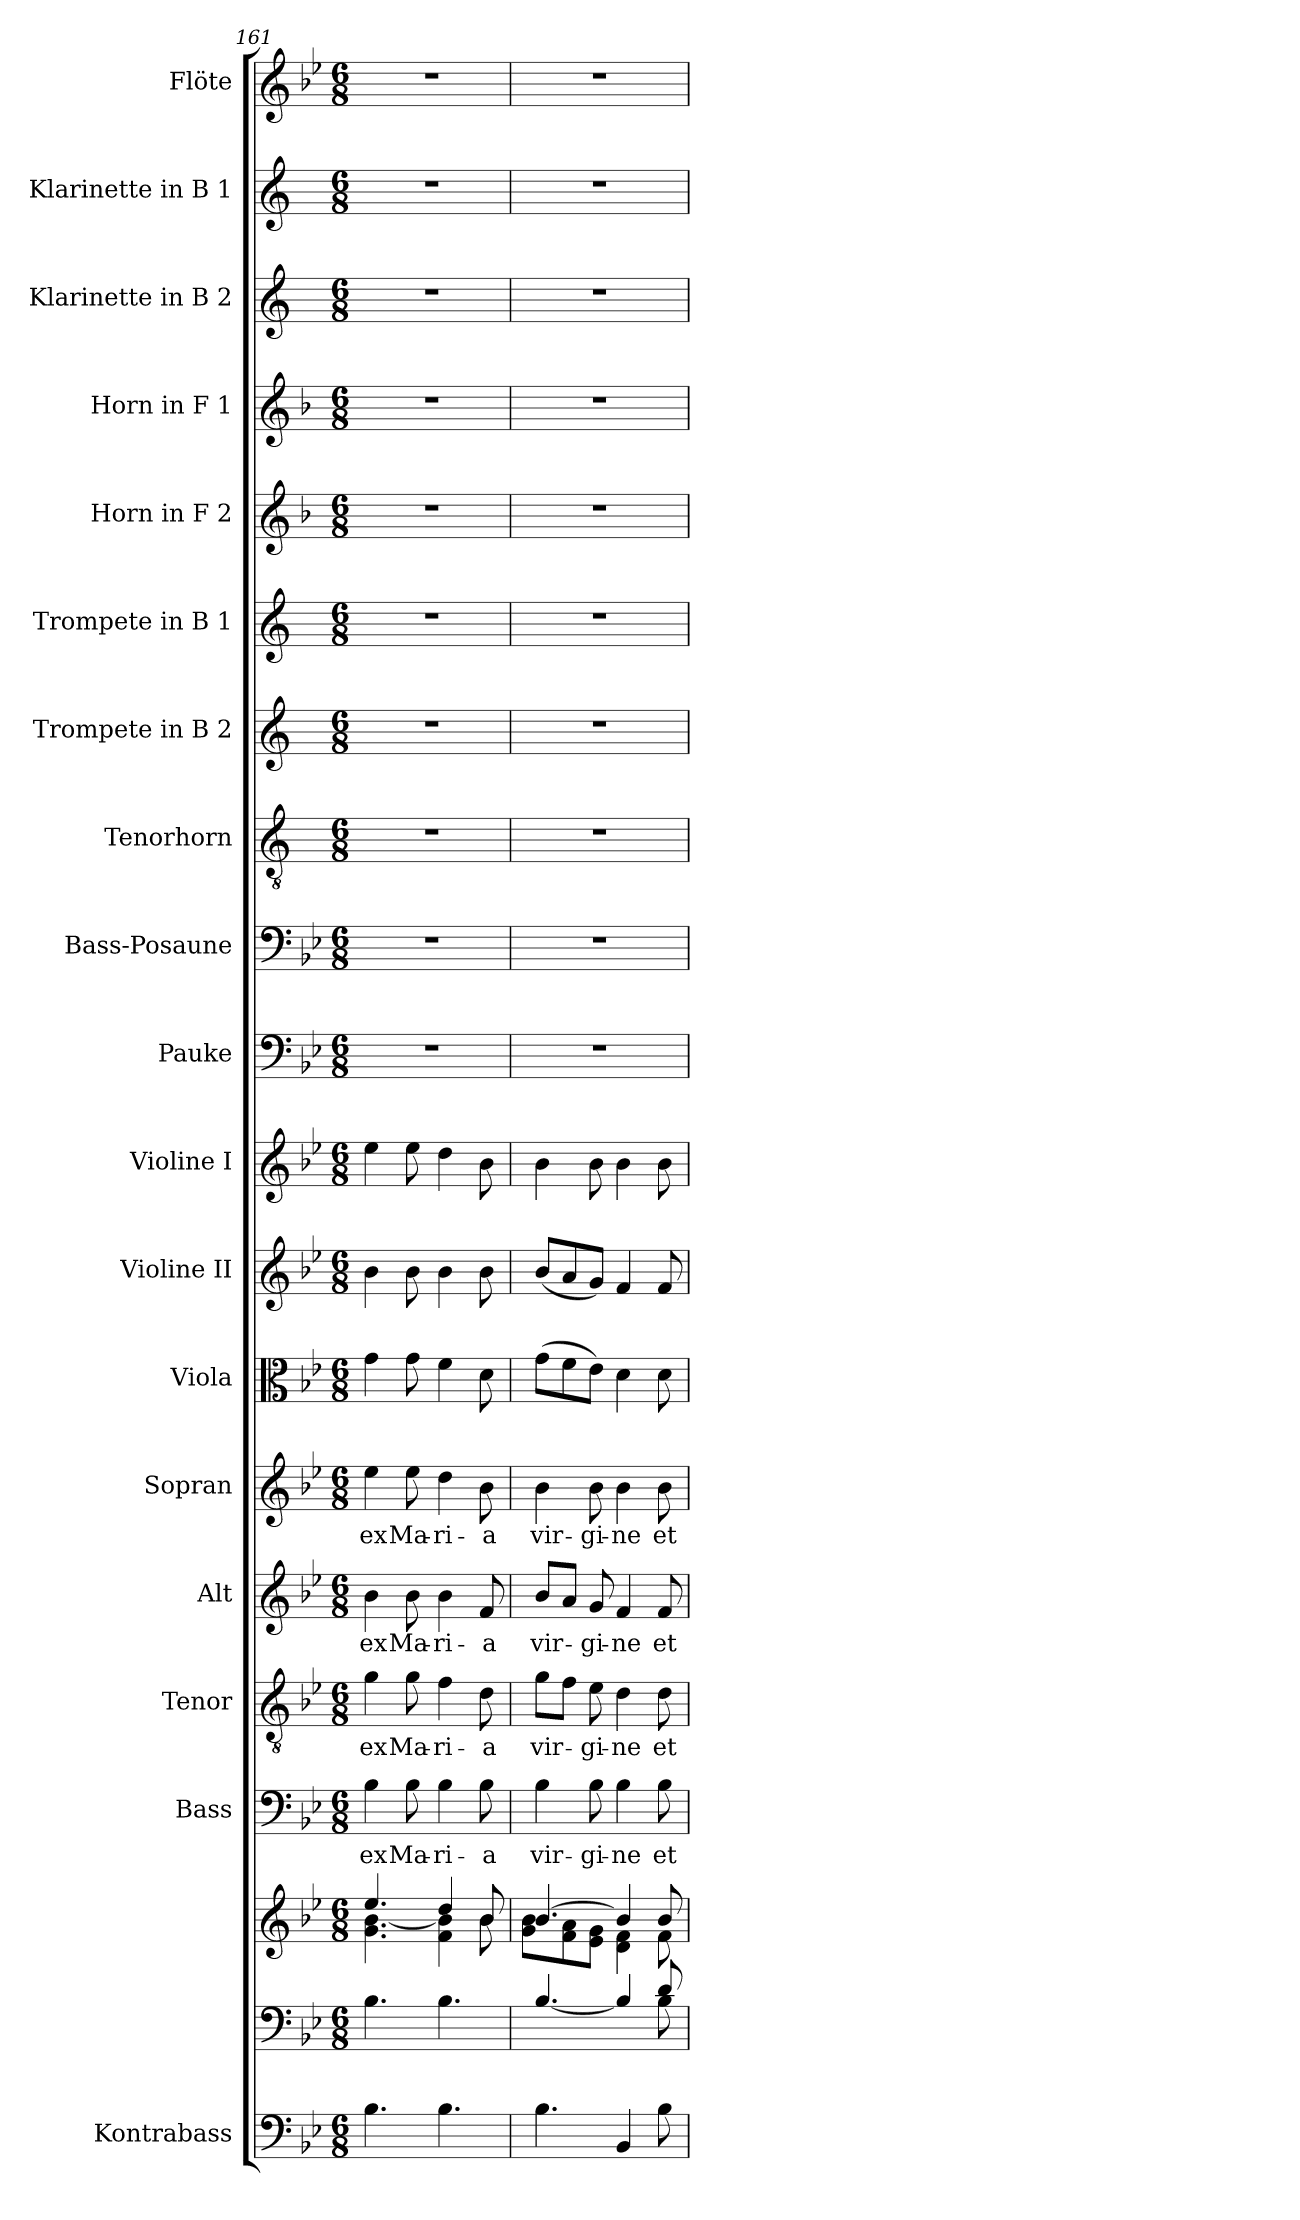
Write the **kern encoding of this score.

**kern	**kern	**kern	**kern	**text	**kern	**text	**kern	**text	**kern	**text	**kern	**kern	**kern	**kern	**kern	**kern	**kern	**kern	**kern	**kern	**kern	**kern	**kern
*part19	*part18	*part18	*part17	*part17	*part16	*part16	*part15	*part15	*part14	*part14	*part13	*part12	*part11	*part10	*part9	*part8	*part7	*part6	*part5	*part4	*part3	*part2	*part1
*staff20	*staff19	*staff18	*staff17	*staff17	*staff16	*staff16	*staff15	*staff15	*staff14	*staff14	*staff13	*staff12	*staff11	*staff10	*staff9	*staff8	*staff7	*staff6	*staff5	*staff4	*staff3	*staff2	*staff1
*I"Kontrabass	*	*	*I"Bass	*	*I"Tenor	*	*I"Alt	*	*I"Sopran	*	*I"Viola	*I"Violine II	*I"Violine I	*I"Pauke	*I"Bass-Posaune	*I"Tenorhorn	*I"Trompete in B 2	*I"Trompete in B 1	*I"Horn in F 2	*I"Horn in F 1	*I"Klarinette in B 2	*I"Klarinette in B 1	*I"Flöte
*I'Kb.	*	*	*I'B	*	*I'T	*	*I'A	*	*I'S	*	*I'Vla.	*I'Vl. II	*I'Vl. I	*I'Pk.	*I'B. Pos.	*I'T	*	*	*I'Hrn. 2	*I'Hrn. 1	*	*	*I'Fl.
*clefF4	*clefF4	*clefG2	*clefF4	*	*clefGv2	*	*clefG2	*	*clefG2	*	*clefC3	*clefG2	*clefG2	*clefF4	*clefF4	*clefGv2	*clefG2	*clefG2	*clefG2	*clefG2	*clefG2	*clefG2	*clefG2
*ITrd7c12	*	*	*	*	*	*	*	*	*	*	*	*	*	*	*	*ITrd1c2	*ITrd1c2	*ITrd1c2	*ITrd4c7	*ITrd4c7	*ITrd1c2	*ITrd1c2	*
*k[b-e-]	*k[b-e-]	*k[b-e-]	*k[b-e-]	*	*k[b-e-]	*	*k[b-e-]	*	*k[b-e-]	*	*k[b-e-]	*k[b-e-]	*k[b-e-]	*k[b-e-]	*k[b-e-]	*k[b-e-]	*k[b-e-]	*k[b-e-]	*k[b-e-]	*k[b-e-]	*k[b-e-]	*k[b-e-]	*k[b-e-]
*B-:	*B-:	*B-:	*B-:	*	*B-:	*	*B-:	*	*B-:	*	*B-:	*B-:	*B-:	*B-:	*B-:	*B-:	*B-:	*B-:	*B-:	*B-:	*B-:	*B-:	*B-:
*M6/8	*M6/8	*M6/8	*M6/8	*	*M6/8	*	*M6/8	*	*M6/8	*	*M6/8	*M6/8	*M6/8	*M6/8	*M6/8	*M6/8	*M6/8	*M6/8	*M6/8	*M6/8	*M6/8	*M6/8	*M6/8
=161	=161	=161	=161	=161	=161	=161	=161	=161	=161	=161	=161	=161	=161	=161	=161	=161	=161	=161	=161	=161	=161	=161	=161
*	*	*^	*	*	*	*	*	*	*	*	*	*	*	*	*	*	*	*	*	*	*	*	*
!	!	!	!	!	!LO:LY:b	!	!LO:LY:b	!	!LO:LY:b	!	!LO:LY:b	!	!	!	!	!	!	!	!	!	!	!	!	!
4.BB-\	4.B-\	4.ee-/	4.g\ [<4.b-\	4B-\	ex	4g\	ex	4b-\	ex	4ee-\	ex	4g\	4b-\	4ee-\	2.r	2.r	2.r	2.r	2.r	2.r	2.r	2.r	2.r	2.r
!	!	!	!	!	!LO:LY:b	!	!LO:LY:b	!	!LO:LY:b	!	!LO:LY:b	!	!	!	!	!	!	!	!	!	!	!	!	!
.	.	.	.	8B-\	Ma-	8g\	Ma-	8b-\	Ma-	8ee-\	Ma-	8g\	8b-\	8ee-\	.	.	.	.	.	.	.	.	.	.
!	!	!	!	!	!LO:LY:b	!	!LO:LY:b	!	!LO:LY:b	!	!LO:LY:b	!	!	!	!	!	!	!	!	!	!	!	!	!
4.BB-\	4.B-\	4dd/	4f\ 4b-\]	4B-\	-ri-	4f\	-ri-	4b-\	-ri-	4dd\	-ri-	4f\	4b-\	4dd\	.	.	.	.	.	.	.	.	.	.
!	!	!	!	!	!LO:LY:b	!	!LO:LY:b	!	!LO:LY:b	!	!LO:LY:b	!	!	!	!	!	!	!	!	!	!	!	!	!
.	.	8b-/	8b-\	8B-\	-a	8d\	-a	8f/	-a	8b-\	-a	8d\	8b-\	8b-\	.	.	.	.	.	.	.	.	.	.
=162	=162	=162	=162	=162	=162	=162	=162	=162	=162	=162	=162	=162	=162	=162	=162	=162	=162	=162	=162	=162	=162	=162	=162	=162
*	*^	*	*	*	*	*	*	*	*	*	*	*	*	*	*	*	*	*	*	*	*	*	*	*
!	!	!	!	!	!	!LO:LY:b	!	!LO:LY:b	!	!LO:LY:b	!	!LO:LY:b	!	!	!	!	!	!	!	!	!	!	!	!	!
4.BB-\	[>4.B-/	4.ryy	[>4.b-/	8g\ 8b-\L	4B-\	vir-	8g\L	vir-	8b-/L	vir-	4b-\	vir-	(>8g\L	(<8b-/L	4b-\	2.r	2.r	2.r	2.r	2.r	2.r	2.r	2.r	2.r	2.r
.	.	.	.	8f\ 8a\	.	.	8f\J	.	8a/J	.	.	.	8f\	8a/	.	.	.	.	.	.	.	.	.	.	.
!	!	!	!	!	!	!LO:LY:b	!	!LO:LY:b	!	!LO:LY:b	!	!LO:LY:b	!	!	!	!	!	!	!	!	!	!	!	!	!
.	.	.	.	8e-\ 8g\J	8B-\	-gi-	8e-\	-gi-	8g/	-gi-	8b-\	-gi-	8e-\J)	8g/J)	8b-\	.	.	.	.	.	.	.	.	.	.
!	!	!	!	!	!	!LO:LY:b	!	!LO:LY:b	!	!LO:LY:b	!	!LO:LY:b	!	!	!	!	!	!	!	!	!	!	!	!	!
4BBB-/	4B-/]	4ryy	4b-/]	4d\ 4f\	4B-\	-ne	4d\	-ne	4f/	-ne	4b-\	-ne	4d\	4f/	4b-\	.	.	.	.	.	.	.	.	.	.
!	!	!	!	!	!	!LO:LY:b	!	!LO:LY:b	!	!LO:LY:b	!	!LO:LY:b	!	!	!	!	!	!	!	!	!	!	!	!	!
8BB-\	8d/	8B-\	8b-/	8f\	8B-\	et	8d\	et	8f/	et	8b-\	et	8d\	8f/	8b-\	.	.	.	.	.	.	.	.	.	.
*	*v	*v	*	*	*	*	*	*	*	*	*	*	*	*	*	*	*	*	*	*	*	*	*	*	*
*	*	*v	*v	*	*	*	*	*	*	*	*	*	*	*	*	*	*	*	*	*	*	*	*	*
=	=	=	=	=	=	=	=	=	=	=	=	=	=	=	=	=	=	=	=	=	=	=	=
*-	*-	*-	*-	*-	*-	*-	*-	*-	*-	*-	*-	*-	*-	*-	*-	*-	*-	*-	*-	*-	*-	*-	*-
